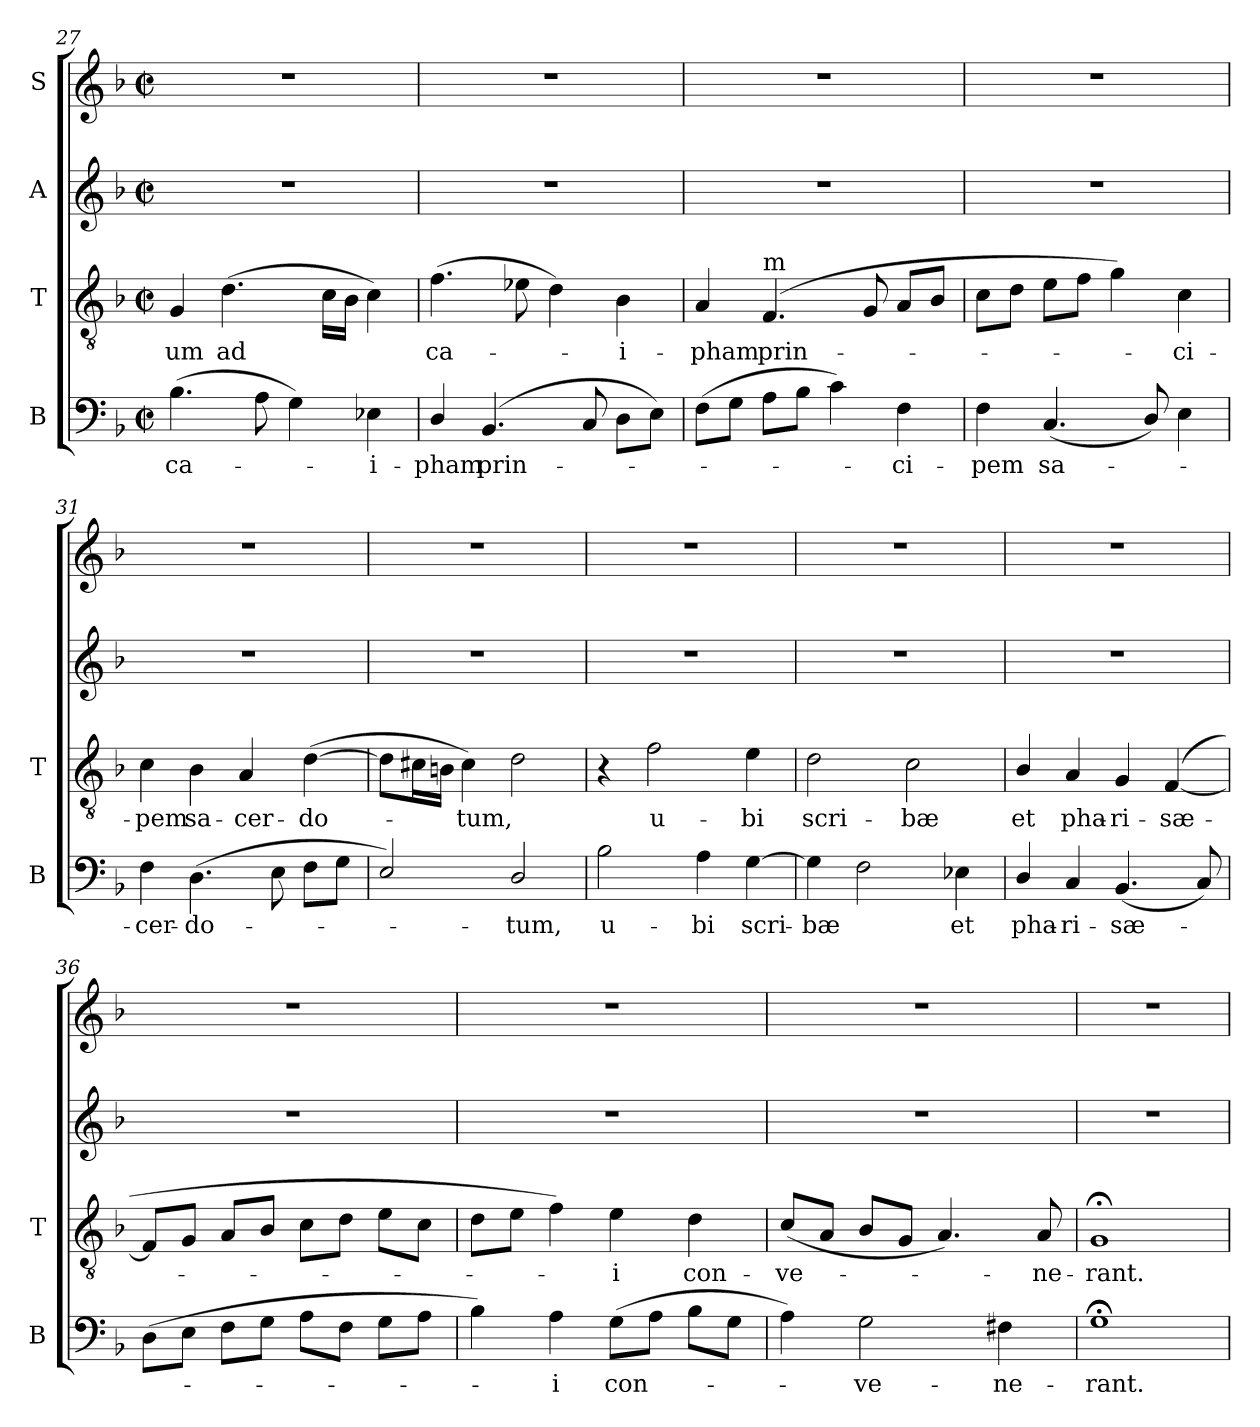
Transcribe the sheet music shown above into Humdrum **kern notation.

**kern	**text	**kern	**text	**kern	**kern
*part4	*part4	*part3	*part3	*part2	*part1
*staff4	*staff4	*staff3	*staff3	*staff2	*staff1
*I"B	*	*I"T	*	*I"A	*I"S
*I'B	*	*I'T	*	*	*
*clefF4	*	*clefGv2	*	*clefG2	*clefG2
*ITrd-3c-5	*	*	*	*	*
*k[b-e-]	*	*k[b-]	*	*k[b-]	*k[b-]
*B-:	*	*F:	*	*F:	*F:
*M2/2	*	*M2/2	*	*M2/2	*M2/2
*met(c|)	*	*met(c|)	*	*met(c|)	*met(c|)
=27	=27	=27	=27	=27	=27
!	!LO:LY:b	!	!LO:LY:b	!	!
(>4.e-\	ca-	4G/	-um	1r	1r
!	!	!	!LO:LY:b	!	!
.	.	(>4.d\	ad	.	.
8d\	.	.	.	.	.
4c\)	.	.	.	.	.
.	.	16c\LL	.	.	.
.	.	16B-\JJ	.	.	.
!	!LO:LY:b	!	!	!	!
4A-X\	-i-	4c\)	.	.	.
=28	=28	=28	=28	=28	=28
!	!LO:LY:b	!	!LO:LY:b	!	!
4G/	-pham	(>4.f\	ca-	1r	1r
!	!LO:LY:b	!	!	!	!
(<4.E-/	prin-	.	.	.	.
.	.	8e-\	.	.	.
.	.	4d\)	.	.	.
8F/	.	.	.	.	.
!	!	!	!LO:LY:b	!	!
8G\L	.	4B-\	-i-	.	.
8A\J)	.	.	.	.	.
!!LO:LB:g=z
=29	=29	=29	=29	=29	=29
!	!	!	!LO:LY:b	!	!
(<8B-\L	.	4A/	-pham	1r	1r
8c\J	.	.	.	.	.
!	!	!LO:TX:a:t=m	!	!	!
!	!	!	!LO:LY:b	!	!
8d\L	.	(<4.F/	prin-	.	.
8e-\J	.	.	.	.	.
4f\)	.	.	.	.	.
.	.	8G/	.	.	.
!	!LO:LY:b	!	!	!	!
4B-\	-ci-	8A/L	.	.	.
.	.	8B-/J	.	.	.
=30	=30	=30	=30	=30	=30
!	!LO:LY:b	!	!	!	!
4B-\	-pem	8c\L	.	1r	1r
.	.	8d\J	.	.	.
!	!LO:LY:b	!	!	!	!
(<4.F/	sa-	8e\L	.	.	.
.	.	8f\J	.	.	.
.	.	4g\)	.	.	.
8G/)	.	.	.	.	.
!	!	!	!LO:LY:b	!	!
4A\	.	4c\	-ci-	.	.
=31	=31	=31	=31	=31	=31
!	!LO:LY:b	!	!LO:LY:b	!	!
4B-\	-cer-	4c\	-pem	1r	1r
!	!LO:LY:b	!	!LO:LY:b	!	!
(>4.G\	-do-	4B-\	sa-	.	.
!	!	!	!LO:LY:b	!	!
.	.	4A/	-cer-	.	.
8A\	.	.	.	.	.
!	!	!	!LO:LY:b:rj	!	!
8B-\L	.	(>[>4d\	-do-	.	.
8c\J	.	.	.	.	.
=32	=32	=32	=32	=32	=32
2A/)	.	8d\L]	.	1r	1r
.	.	16c#\L	.	.	.
.	.	16B\JJ	.	.	.
!	!	!	!LO:LY:b	!	!
.	.	4c#\)	-tum,	.	.
!	!LO:LY:b	!	!	!	!
2G/	-tum,	2d\	.	.	.
=33	=33	=33	=33	=33	=33
!	!LO:LY:b	!	!	!	!
2e-\	u-	4r	.	1r	1r
!	!	!	!LO:LY:b	!	!
.	.	2f\	u-	.	.
!	!LO:LY:b:rj	!	!	!	!
4d\	-bi	.	.	.	.
!	!LO:LY:b	!	!LO:LY:b	!	!
[>4c\	scri-	4e\	-bi	.	.
=34	=34	=34	=34	=34	=34
!	!LO:LY:b	!	!LO:LY:b	!	!
4c\]	-bæ	2d\	scri-	1r	1r
2B-\	.	.	.	.	.
!	!	!	!LO:LY:b:rj	!	!
.	.	2c\	-bæ	.	.
!	!LO:LY:b	!	!	!	!
4A-X\	et	.	.	.	.
=35	=35	=35	=35	=35	=35
!	!LO:LY:b	!	!LO:LY:b	!	!
4G/	pha-	4B-/	et	1r	1r
!	!LO:LY:b:rj	!	!LO:LY:b	!	!
4F/	-ri-	4A/	pha-	.	.
!	!LO:LY:b	!	!LO:LY:b	!	!
(<4.E-/	-sæ-	4G/	-ri-	.	.
!	!	!	!LO:LY:b	!	!
.	.	(<[<4F/	-sæ-	.	.
8F/)	.	.	.	.	.
!!LO:LB:g=z
=36	=36	=36	=36	=36	=36
(<8G\L	.	8F/L]	.	1r	1r
8A\J	.	8G/J	.	.	.
8B-\L	.	8A/L	.	.	.
8c\J	.	8B-/J	.	.	.
8d\L	.	8c\L	.	.	.
8B-\J	.	8d\J	.	.	.
8c\L	.	8e\L	.	.	.
8d\J	.	8c\J	.	.	.
=37	=37	=37	=37	=37	=37
4e-\)	.	8d\L	.	1r	1r
.	.	8e\J	.	.	.
!	!LO:LY:b	!	!	!	!
4d\	-i	4f\)	.	.	.
!	!LO:LY:b	!	!LO:LY:b	!	!
(>8c\L	con-	4e\	-i	.	.
8d\J	.	.	.	.	.
!	!	!	!LO:LY:b	!	!
8e-\L	.	4d\	con-	.	.
8c\J	.	.	.	.	.
=38	=38	=38	=38	=38	=38
!	!	!	!LO:LY:b	!	!
4d\)	.	(<8c/L	-ve-	1r	1r
.	.	8A/J	.	.	.
!	!LO:LY:b	!	!	!	!
2c\	-ve-	8B-/L	.	.	.
.	.	8G/J	.	.	.
.	.	4.A/)	.	.	.
!	!LO:LY:b	!	!	!	!
4Bn\	-ne-	.	.	.	.
!	!	!	!LO:LY:b	!	!
.	.	8A/	-ne-	.	.
=39	=39	=39	=39	=39	=39
!	!LO:LY:b	!	!LO:LY:b	!	!
1c;<	-rant.	1G;	-rant.	1r	1r
=	=	=	=	=	=
*-	*-	*-	*-	*-	*-
